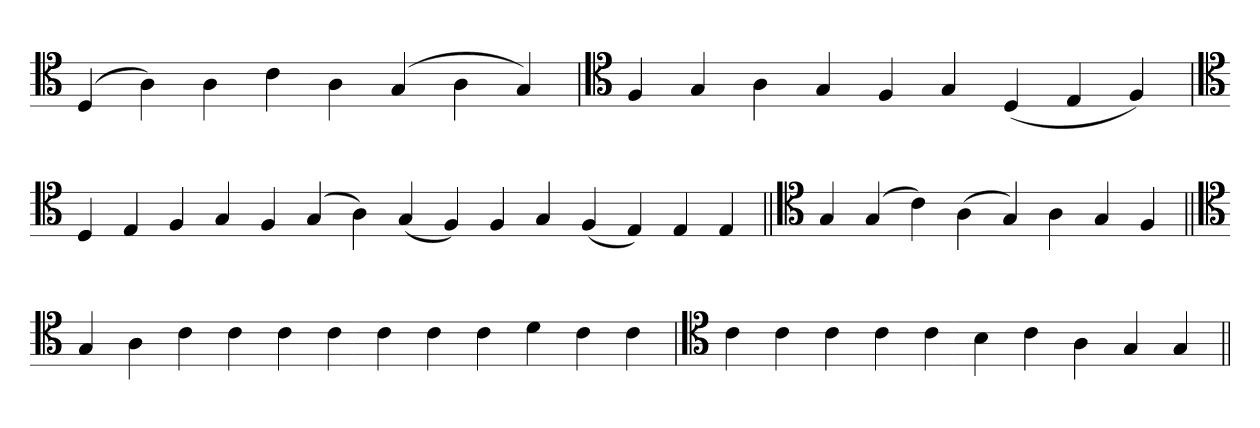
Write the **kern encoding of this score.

**kern
*part1
*staff1
*clefC4
=
(4D
4A)
4A
4c
4A
(4G
4A
4G)
=`
*clefC4
4F
4G
4A
4G
4F
4G
(4D
4E
4F)
='
*clefC4
4D
4E
4F
4G
4F
(4G
4A)
(4G
4F)
4F
4G
(4F
4E)
4E
4E
=||
*clefC4
4G
(4G
4c)
(4A
4G)
4A
4G
4F
=||
*clefC4
4G
4A
4c
4c
4c
4c
4c
4c
4c
4d
4c
4c
=
*clefC4
4c
4c
4c
4c
4c
4B
4c
4A
4G
4G
=||
*-
